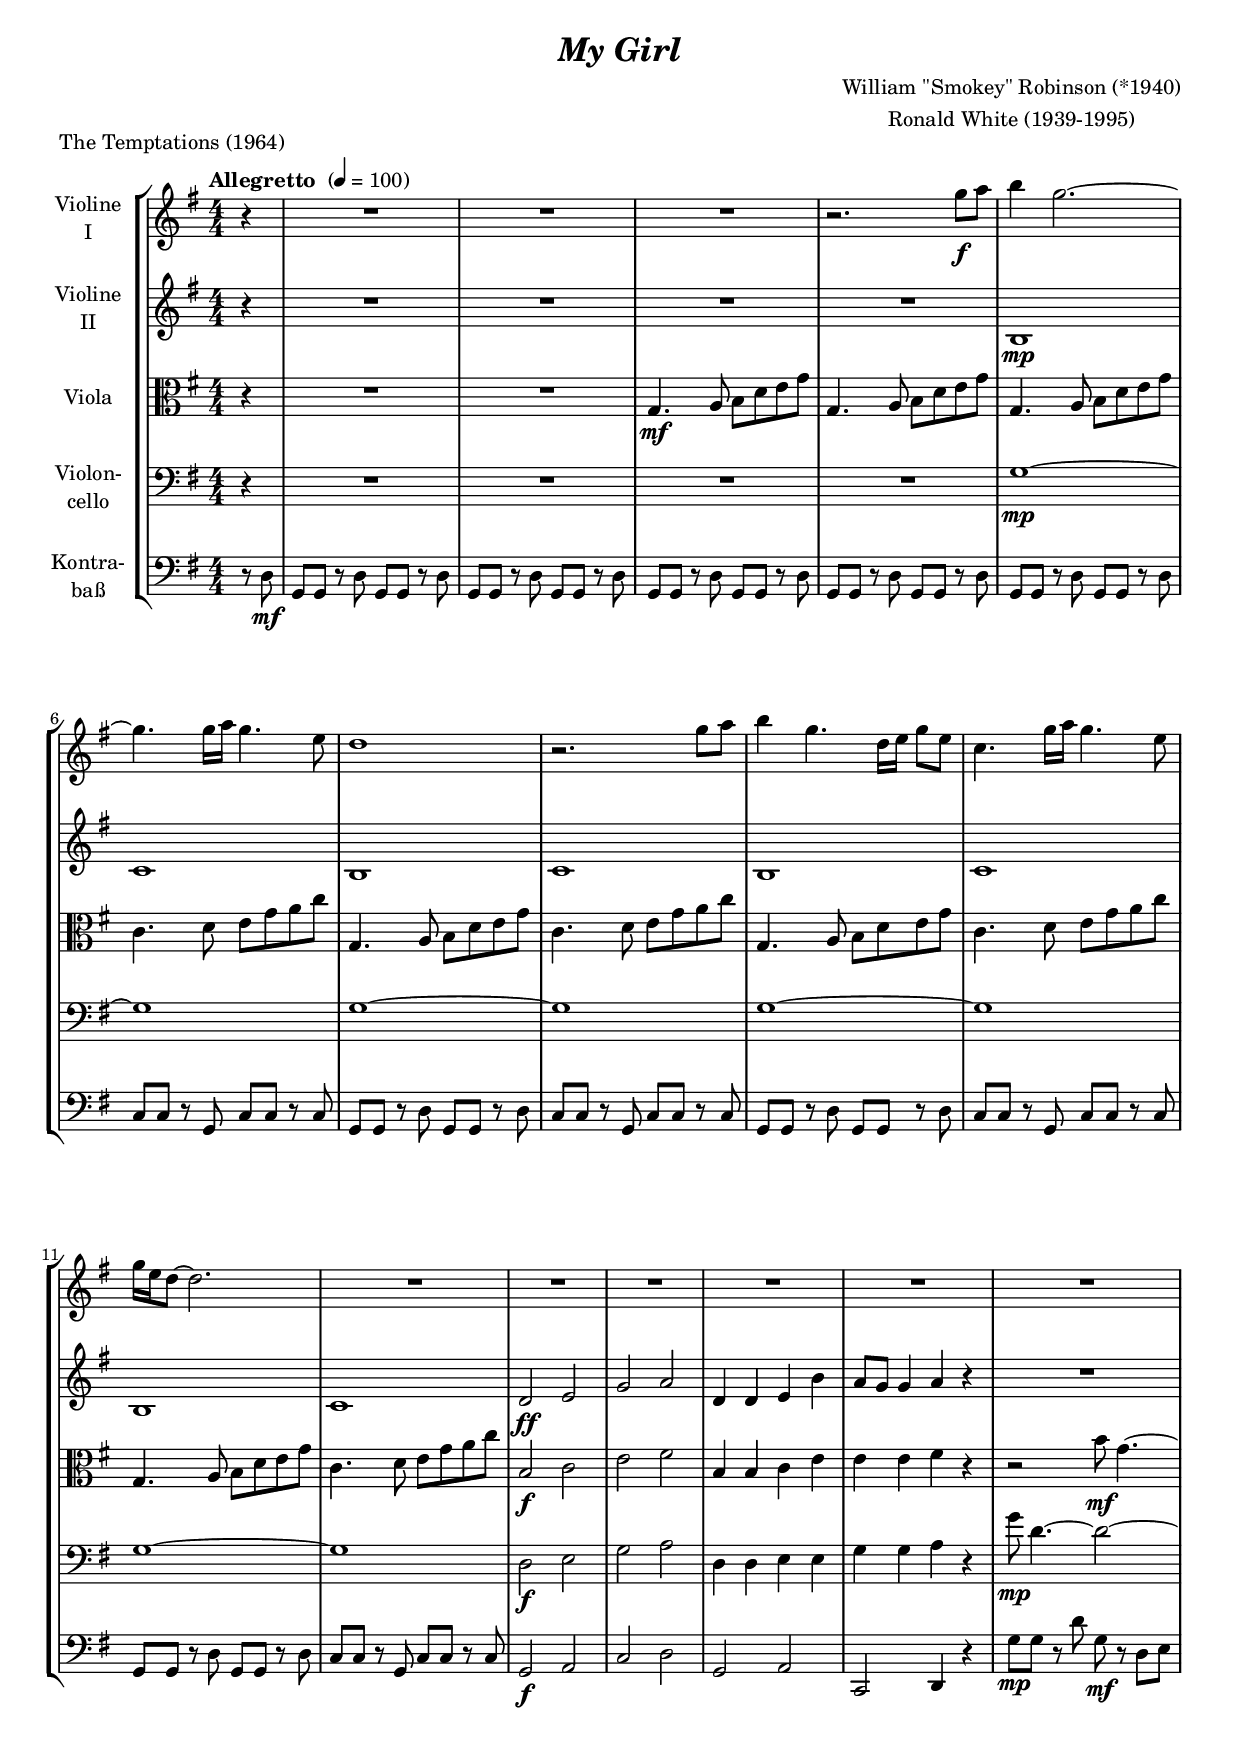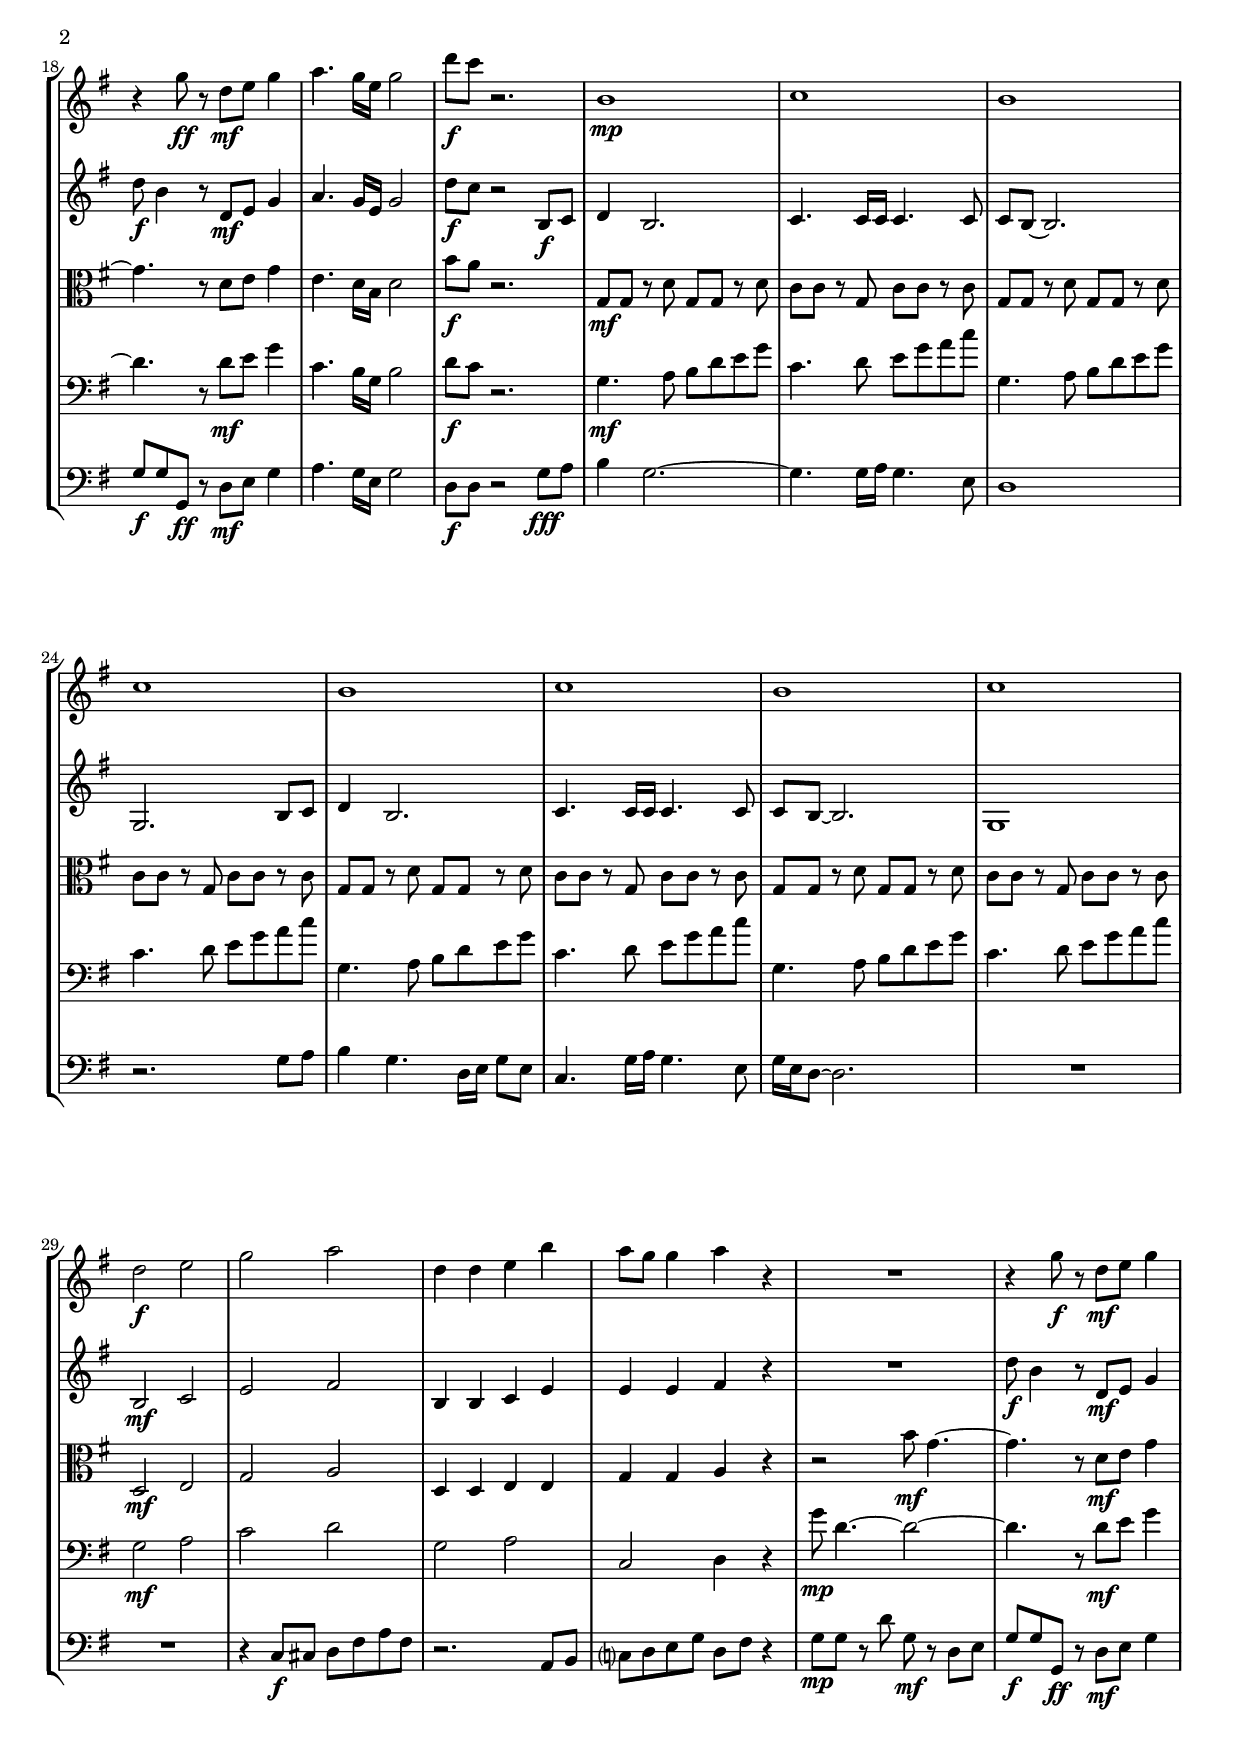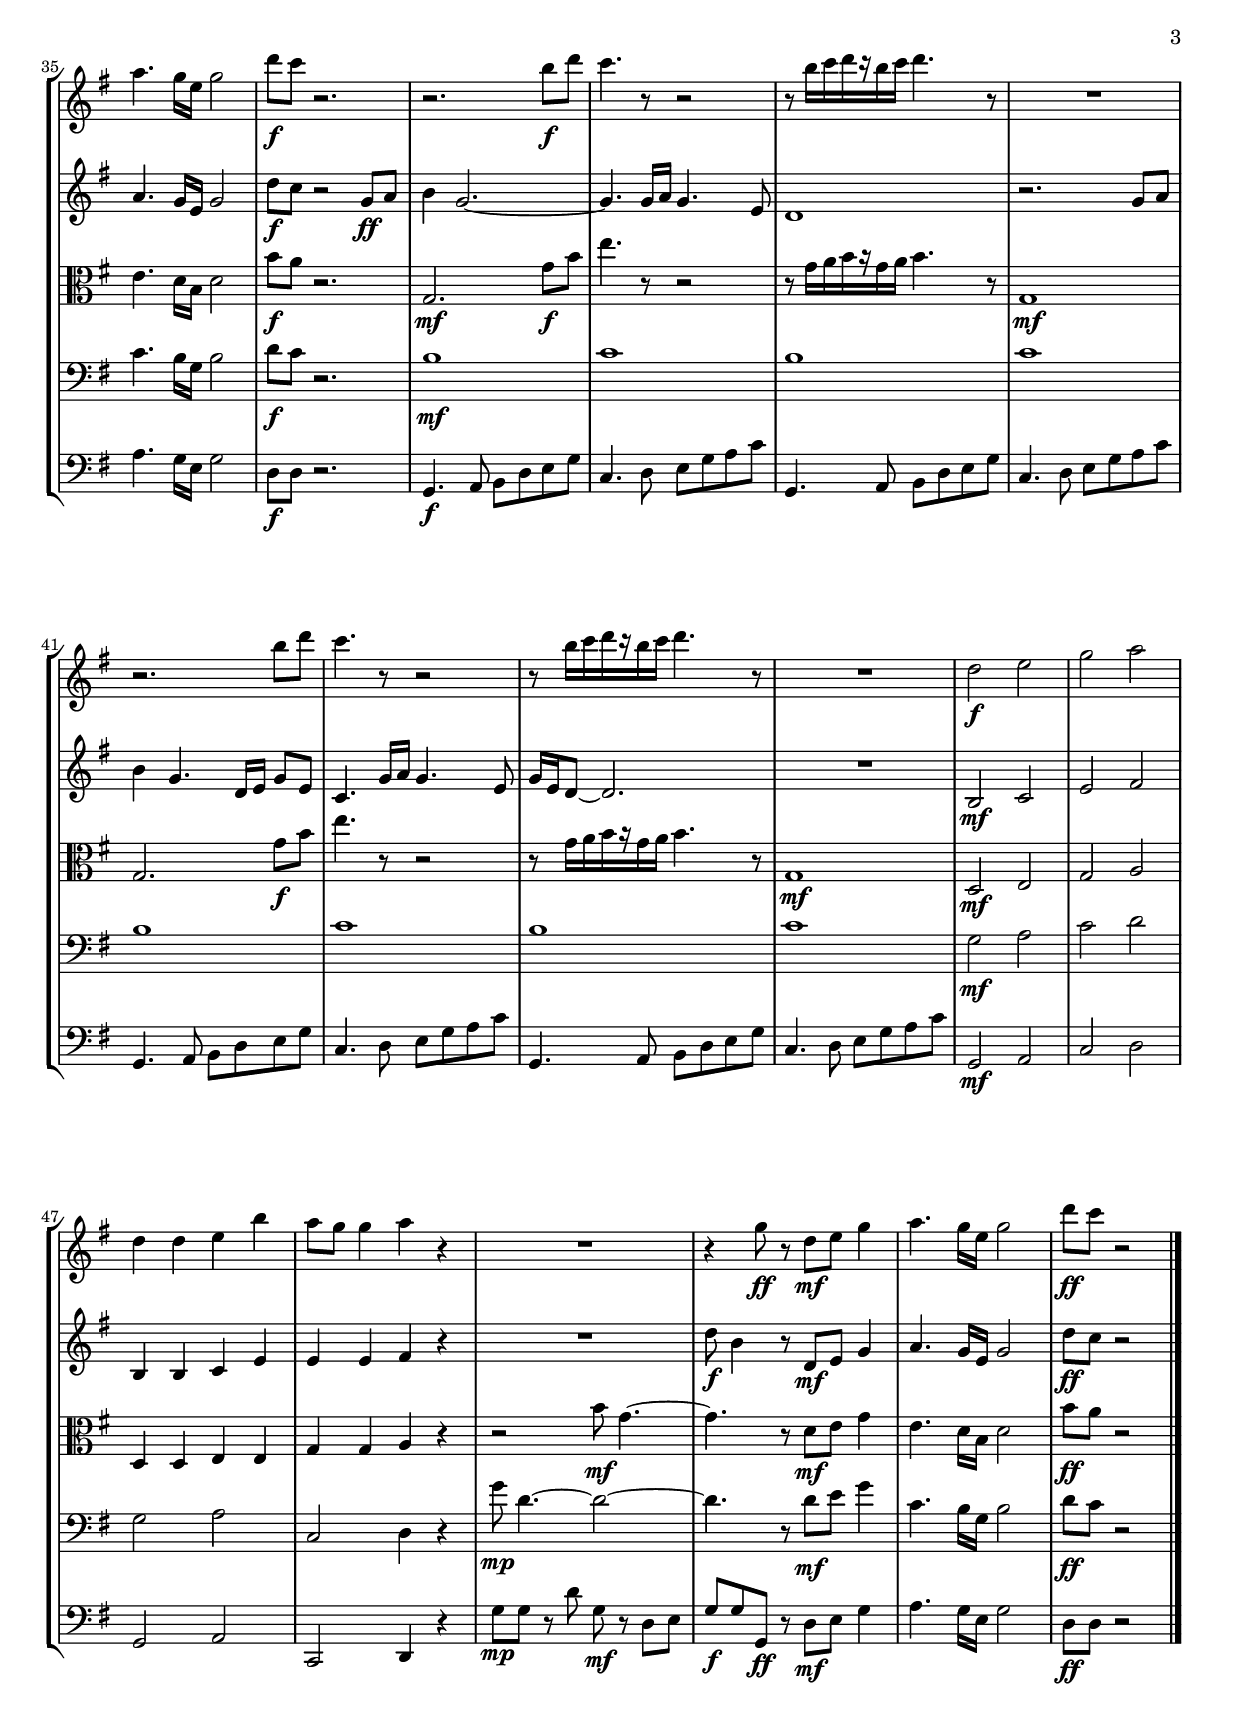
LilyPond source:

\version "2.18.2"
\include "deutsch.ly"

#(set-global-staff-size 18)

\header {
  title     = \markup \bold \italic "My Girl"
  composer  = \markup \center-column { "William \"Smokey\" Robinson (*1940)" "Ronald White (1939-1995)" }
%  arranger  = ""
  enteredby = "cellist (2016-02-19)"
  piece     = "The Temptations (1964)"
}

voiceconsts = {
  \key c \major
  \time 4/4
  \tempo "Allegretto " 4=100
  \numericTimeSignature
  \compressFullBarRests
  \set tupletSpannerDuration = #(ly:make-moment 1 4)
  % Set default beaming for all staves
%  \set Timing.beamExceptions = #'()
%  \set Timing.baseMoment     = #(ly:make-moment 1 4)
%  \set Timing.beatStructure  = #'(1 1 1)
}

%mifl= "oboe"
mihi= "trumpet"
mist = "string ensemble 1"
%miva = "pizzicato strings"
%miba = "bassoon"
miba = "electric bass (pick)"
%miba = "drawbar organ"
%miba = "harpsichord"

boxa = { \bar "||" \mark \markup \box \bold "A" }
boxb = { \bar "||" \mark \markup \box \bold "B" }
boxc = { \bar "||" \mark \markup \box \bold "C" }

va = \relative c'' {
  \voiceconsts
  \clef "treble"
  
  \partial 4 r4
  R1*3

  r2. c8\f d
  e4 c2.~
  c4. c16 d c4. a8
  g1

  r2. c8 d
  e4 c4. g16 a c8 a
  f4. c'16 d c4. a8
  c16 a g8~ g2.

  R1*6
  r4 c8\ff r g\mf a c4

  d4. c16 a c2
  g'8\f f r2.
  e,1\mp
  \repeat unfold 3 {
    f
    e
  }

  f
  g2\f a
  c d
  g,4 g a e'
  d8 c c4 d r
  R1

  r4 c8\f r g\mf a c4
  d4. c16 a c2
  g'8\f f r2.
  r e8\f g
  f4. r8 r2

  r8 e16[ f g r e f] g4. r8
  R1
  r2. e8 g
  f4. r8 r2

  r8 e16[ f g r e f] g4. r8
  R1
  g,2\f a
  c d
  g,4 g a e'
  d8 c c4 d r

  R1
  r4 c8\ff r g\mf a c4
  d4. c16 a c2
  g'8\ff f r2 \bar "|."
}

vb = \relative c {
  \voiceconsts
  \clef "treble"
  
  \partial 4 r4
  R1*4

  e1\mp
  f
  e

  f
  e
  f
  e
  f
  g2\ff a
  c d
  g,4 g a e'
  d8 c c4 d r
  R1
  g8\f e4 r8 g,\mf a c4

  d4. c16 a c2
  g'8\f f r2 e,8\f f
  g4 e2.
  f4. f16 f f4. f8
  f e~ e2.

  c e8 f
  g4 e2.
  f4. f16 f f4. f8
  f e~ e2.

  c1
  e2\mf f
  a h
  e,4 e f a
  a a h r
  R1

  g'8\f e4 r8 g,\mf a c4
  d4. c16 a c2
  g'8\f f r2 c8\ff d
  e4 c2.~
  c4. c16 d c4. a8

  g1
  r2. c8 d
  e4 c4. g16 a c8 a
  f4. c'16 d c4. a8

  c16 a g8~ g2.
  R1
  e2\mf f
  a h
  e,4 e f a
  a a h r

  R1
  g'8\f e4 r8 g,\mf a c4
  d4. c16 a c2
  g'8\ff f r2 \bar "|."
}

vc = \relative c {
  \voiceconsts
  \clef "alto"
  
  \partial 4 r4
  R1*2
  c4.\mf d8 e g a c

  c,4. d8 e g a c
  \repeat unfold 4 {
    c,4. d8 e g a c
    f,4. g8 a c d f
  }
  
  e,2\f f
  a h
  e,4 e f a
  a a h r
  r2 e8\mf c4.~
  c r8 g a c4

  a4. g16 e g2
  e'8\f d r2.
  c,8\mf c r g' c, c r g'
  \repeat unfold 3 {
    f f r c f f r f
    c c r g' c, c r g'
  }
  f f r c f f r f
  g,2\mf a
  c d
  g,4 g a a
  c c d r
  r2 e'8\mf c4.~

  c r8 g\mf a c4
  a4. g16 e g2
  e'8\f d r2.
  c,2.\mf c'8\f e
  a4. r8 r2

  r8 c,16[ d e r c d] e4. r8
  c,1\mf
  c2. c'8\f e
  a4. r8 r2

  r8 c,16[ d e r c d] e4. r8
  c,1\mf
  g2\mf a
  c d
  g,4 g a a
  c c d r

  r2 e'8\mf c4.~
  c r8 g\mf a c4
  a4. g16 e g2
  e'8\ff d r2 \bar "|."
}

vd = \relative c {
  \voiceconsts
  \clef "bass"
  
  \partial 4 r4
  R1*4
  c1~\mp
  c
  \repeat unfold 3 {
    c~
    c
  }
  
  g2\f a
  c d
  g,4 g a a
  c c d r
  c'8\mp g4.~ g2~
  g4. r8 g\mf a c4

  f,4. e16 c e2
  g8\f f r2.
  c4.\mf d8 e g a c
  \repeat unfold 3 {
    f,4. g8 a c d f
    c,4. d8 e g a c
  }

  f,4. g8 a c d f
  c,2\mf d
  f g
  c, d
  f, g4 r
  c'8\mp g4.~ g2~

  g4. r8 g\mf a c4
  f,4. e16 c e2
  g8\f f r2.
  e1\mf
  f

  \repeat unfold 3 {
    e
    f
  }
  c2\mf d
  f g
  c, d f, g4 r

  c'8\mp g4.~ g2~
  g4. r8 g\mf a c4
  f,4. e16 c e2
  g8\ff f r2 \bar "|."
}

ve = \relative c {
  \voiceconsts
  \clef "bass"
  
  \partial 4 r8 g\mf
  \repeat unfold 10 { c, c r g' }
  \repeat unfold 3 {
    f f r c f f r f
    c c r g' c, c r g'
  }
  f f r c f f r f
  c2\f d
  f g
  c, d
  f, g4 r
  c'8\mp c r g' c,\mf r g a
  c\f c c,\ff r g'\mf a c4

  d4. c16 a c2
  g8\f g r2 c8\fff d
  e4 c2.~
  c4. c16 d c4. a8
  g1

  r2. c8 d
  e4 c4. g16 a c8 a
  f4. c'16 d c4. a8
  c16 a g8~ g2.

  R1*2
  r4 f8\f fis g h d h
  r2. d,8 e
  f? g a c g h r4
  c8\mp c r g' c,\mf r g a

  c\f c c,\ff r g'\mf a c4
  d4. c16 a c2
  g8\f g r2.
  c,4.\f d8 e g a c
  f,4. g8 a c d f

  \repeat unfold 3 {
    c,4. d8 e g a c
    f,4. g8 a c d f
  }
  c,2\mf d
  f g
  c, d
  f, g4 r

  c'8\mp c r g' c,\mf r g a
  c\f c c,\ff r g'\mf a c4
  d4. c16 a c2
  g8\ff g r2 \bar "|."
}


music = \new StaffGroup <<
      \new Staff {
        \set Staff.midiInstrument = \mist
        \set Staff.instrumentName = \markup \center-column { "Violine" "I" }
        \transpose c g { \va }
      }

      \new Staff {
        \set Staff.midiInstrument = \mist
        \set Staff.instrumentName = \markup \center-column { "Violine" "II" }
        \transpose c g { \vb }
      }

      \new Staff {
        \set Staff.midiInstrument = \mist
        \set Staff.instrumentName = \markup \center-column { "Viola" }
        \transpose c g { \vc }
      }

      \new Staff {
        \set Staff.midiInstrument = \miba
        \set Staff.instrumentName = \markup \center-column { "Violon-" "cello" }
        \transpose c g { \vd }
      }

      \new Staff {
        \set Staff.midiInstrument = \miba
        \set Staff.instrumentName = \markup \center-column { "Kontra-" "baß" }
        \transpose c g { \ve }
      }
>>

\book {
  \score {
   \music
    \layout {}
  }

  \score {
    \unfoldRepeats \music

    \midi {
      \context {
        \Score
      }
    }
  }
}
